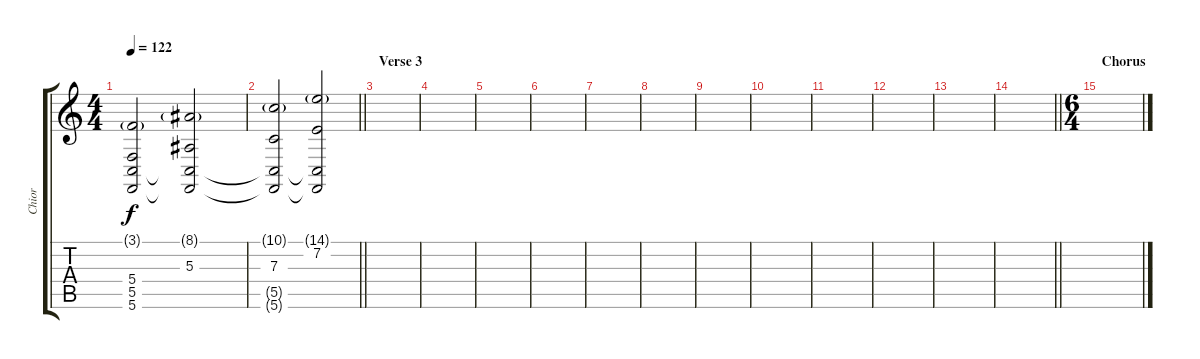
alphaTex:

\track ("Chior" "Chior") {instrument choiraahs}
\staff {score tabs}
\tuning (D4 A3 F3 C3 G2 C2) {hide}
\ts (4 4)
\tempo 122
\clef g2
\ks c
(3.1{g} 5.4 5.5 5.6).2{dy f} (8.1{g} 5.3 5.5{t} 5.6{t}).2 |
\barLineRight lightlight
(10.1{g} 7.3 5.5{t} 5.6{t}).2 (14.1{g} 7.2 5.5{t} 5.6{t}).2 |
\section ("" "Verse 3")
|
|
|
|
|
|
|
|
|
|
|
\barLineRight lightlight
|
\ts (6 4)
\section ("" "Chorus")
